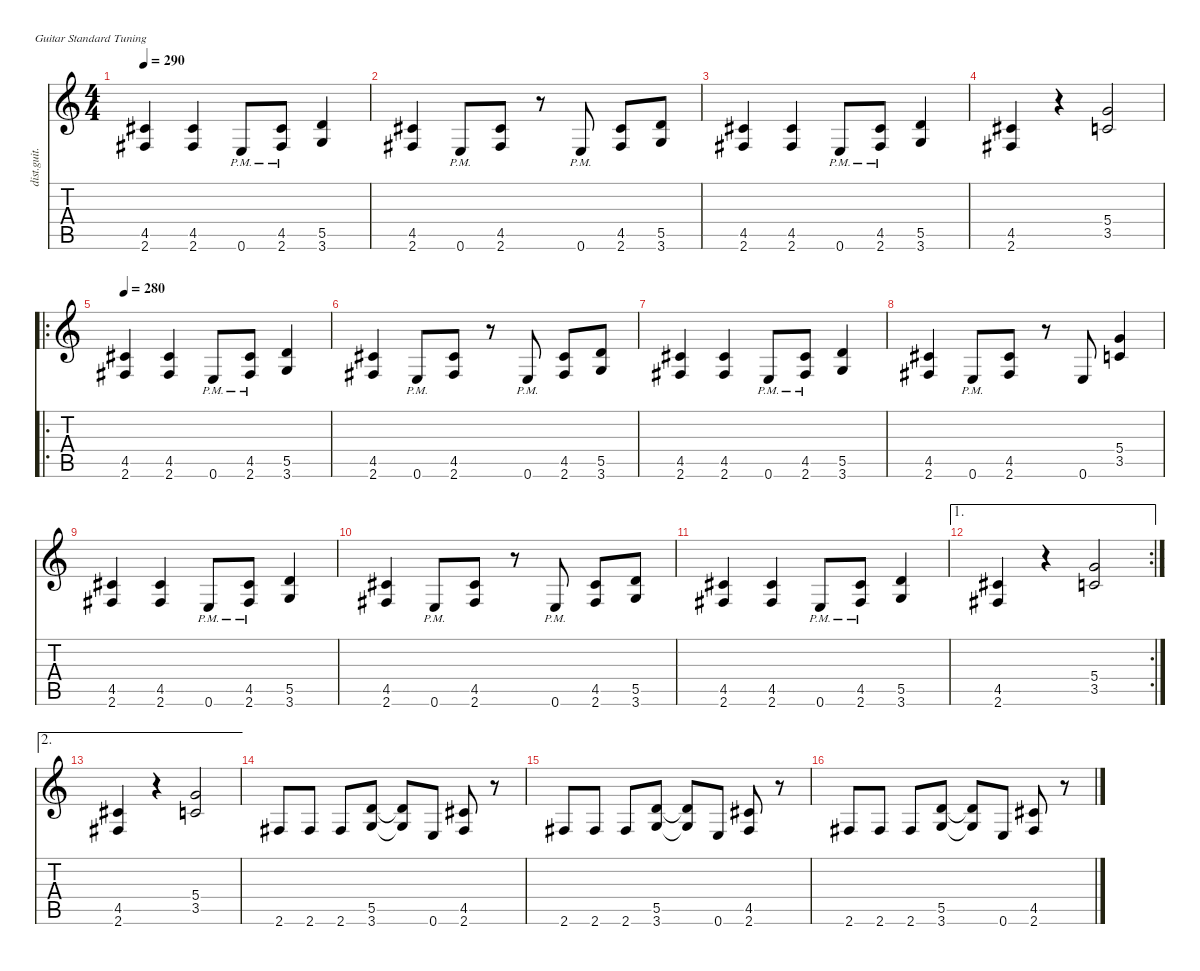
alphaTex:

\defaultSystemsLayout 4
\hideDynamics
\bracketExtendMode nobrackets
\otherSystemsTrackNameOrientation horizontal
\track ("Dave Mustaine" "dist.guit.") {instrument distortionguitar}
\staff {score tabs}
\tuning (E4 B3 G3 D3 A2 E2)
\ts (4 4)
\tempo 290
\clef g2
\ks c
(4.5{acc #} 2.6{acc #}).4{dy f beam Up} (4.5{acc #} 2.6{acc #}).4{beam Up} 0.6{pm}.8{beam Up} (4.5{acc #} 2.6{pm acc #}).8{beam Up} (5.5 3.6).4{beam Up} |
(4.5{acc #} 2.6{acc #}).4{beam Up} 0.6{pm}.8{beam Up} (4.5{acc #} 2.6{acc #}).8{beam Up} r.8{beam Up} 0.6{pm}.8{beam Up} (4.5{acc #} 2.6{acc #}).8{beam Up} (5.5 3.6).8{beam Up} |
(4.5{acc #} 2.6{acc #}).4{beam Up} (4.5{acc #} 2.6{acc #}).4{beam Up} 0.6{pm}.8{beam Up} (4.5{acc #} 2.6{pm acc #}).8{beam Up} (5.5 3.6).4{beam Up} |
(4.5{acc #} 2.6{acc #}).4{beam Up} r.4{beam Up} (5.4 3.5).2{beam Up} |
\ro
\tempo 280
(4.5{acc #} 2.6{acc #}).4{beam Up} (4.5{acc #} 2.6{acc #}).4{beam Up} 0.6{pm}.8{beam Up} (4.5{acc #} 2.6{pm acc #}).8{beam Up} (5.5 3.6).4{beam Up} |
(4.5{acc #} 2.6{acc #}).4{beam Up} 0.6{pm}.8{beam Up} (4.5{acc #} 2.6{acc #}).8{beam Up} r.8{beam Up} 0.6{pm}.8{beam Up} (4.5{acc #} 2.6{acc #}).8{beam Up} (5.5 3.6).8{beam Up} |
(4.5{acc #} 2.6{acc #}).4{beam Up} (4.5{acc #} 2.6{acc #}).4{beam Up} 0.6{pm}.8{beam Up} (4.5{acc #} 2.6{pm acc #}).8{beam Up} (5.5 3.6).4{beam Up} |
(4.5{acc #} 2.6{acc #}).4{beam Up} 0.6{pm}.8{beam Up} (4.5{acc #} 2.6{acc #}).8{beam Up} r.8{beam Up} 0.6.8{beam Up} (5.4 3.5).4{beam Up} |
(4.5{acc #} 2.6{acc #}).4{beam Up} (4.5{acc #} 2.6{acc #}).4{beam Up} 0.6{pm}.8{beam Up} (4.5{acc #} 2.6{pm acc #}).8{beam Up} (5.5 3.6).4{beam Up} |
(4.5{acc #} 2.6{acc #}).4{beam Up} 0.6{pm}.8{beam Up} (4.5{acc #} 2.6{acc #}).8{beam Up} r.8{beam Up} 0.6{pm}.8{beam Up} (4.5{acc #} 2.6{acc #}).8{beam Up} (5.5 3.6).8{beam Up} |
(4.5{acc #} 2.6{acc #}).4{beam Up} (4.5{acc #} 2.6{acc #}).4{beam Up} 0.6{pm}.8{beam Up} (4.5{acc #} 2.6{pm acc #}).8{beam Up} (5.5 3.6).4{beam Up} |
\ae 1
\rc 2
(4.5{acc #} 2.6{acc #}).4{beam Up} r.4{beam Up} (5.4 3.5).2{beam Up} |
\ae 2
(4.5{acc #} 2.6{acc #}).4{beam Up} r.4{beam Up} (5.4 3.5).2{beam Up} |
2.6{acc #}.8{beam Up} 2.6{acc #}.8{beam Up} 2.6{acc #}.8{beam Up} (5.5 3.6).8{beam Up} (5.5{t} 3.6{t}).8{beam Up} 0.6.8{beam Up} (4.5{acc #} 2.6{acc #}).8{beam Up} r.8{beam Up} |
2.6{acc #}.8{beam Up} 2.6{acc #}.8{beam Up} 2.6{acc #}.8{beam Up} (5.5 3.6).8{beam Up} (5.5{t} 3.6{t}).8{beam Up} 0.6.8{beam Up} (4.5{acc #} 2.6{acc #}).8{beam Up} r.8{beam Up} |
2.6{acc #}.8{beam Up} 2.6{acc #}.8{beam Up} 2.6{acc #}.8{beam Up} (5.5 3.6).8{beam Up} (5.5{t} 3.6{t}).8{beam Up} 0.6.8{beam Up} (4.5{acc #} 2.6{acc #}).8{beam Up} r.8{beam Up}
